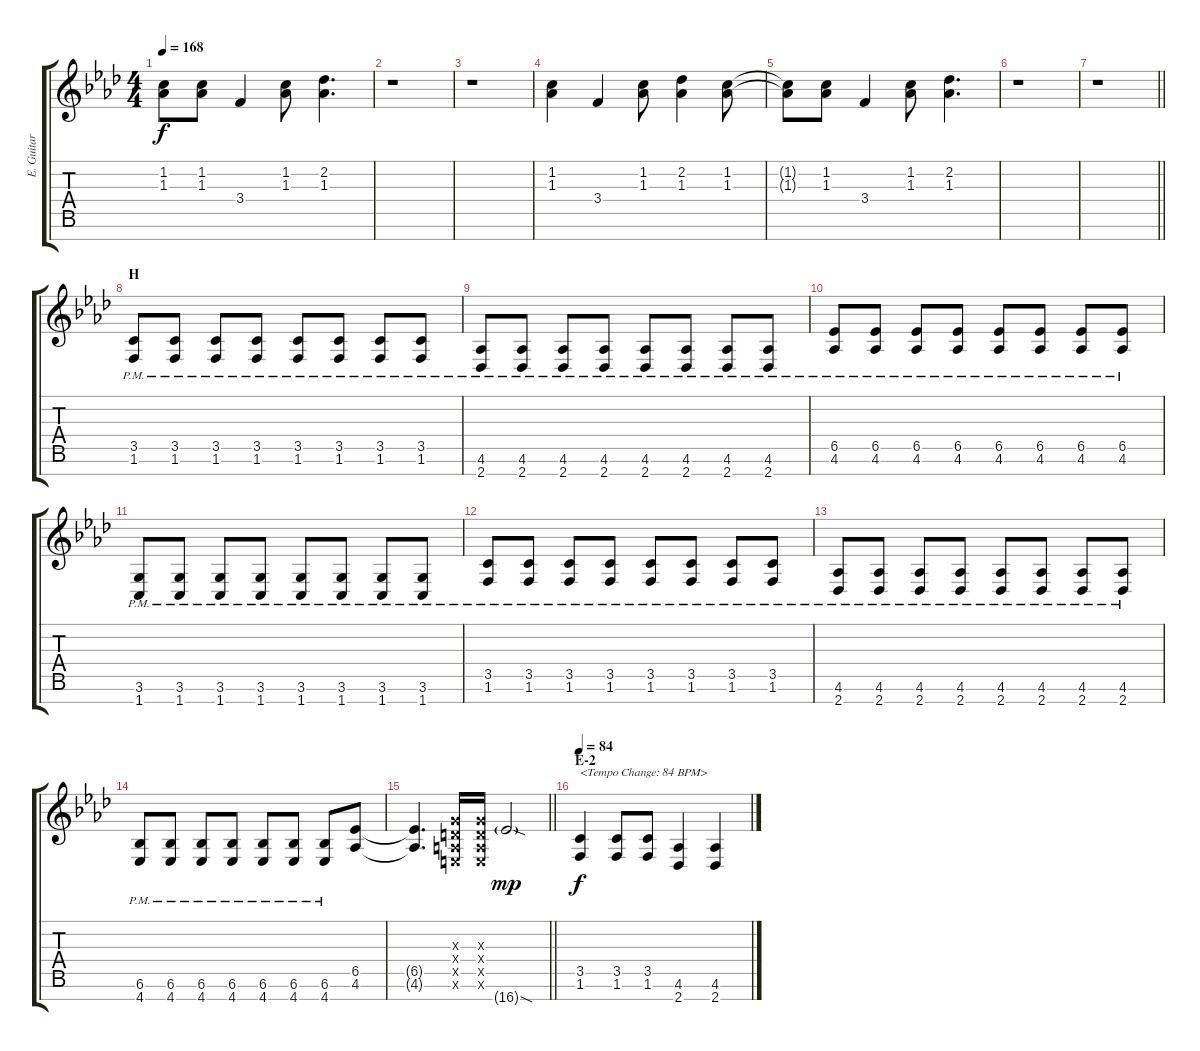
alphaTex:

\track ("E. Guitar I" "E. Guitar ") {instrument overdrivenguitar}
\staff {score tabs}
\tuning (E4 B3 G3 D3 A2 E2 B1) {hide}
\ts (4 4)
\tempo 168
\clef g2
\ks ab
(1.2{t} 1.3{t}).8{dy f} (1.2 1.3).8 3.4.4 (1.2 1.3).8 (2.2 1.3).4{d} |
r.1 |
r.1 |
(1.2 1.3).4 3.4.4 (1.2 1.3).8 (2.2 1.3).4 (1.2 1.3).8 |
(1.2{t} 1.3{t}).8 (1.2 1.3).8 3.4.4 (1.2 1.3).8 (2.2 1.3).4{d} |
r.1 |
\barLineRight lightlight
r.1 |
\section ("" "H")
(3.5{pm} 1.6{pm}).8 (3.5{pm} 1.6{pm}).8 (3.5{pm} 1.6{pm}).8 (3.5{pm} 1.6{pm}).8 (3.5{pm} 1.6{pm}).8 (3.5{pm} 1.6{pm}).8 (3.5{pm} 1.6{pm}).8 (3.5{pm} 1.6{pm}).8 |
(4.6{pm} 2.7{pm}).8 (4.6{pm} 2.7{pm}).8 (4.6{pm} 2.7{pm}).8 (4.6{pm} 2.7{pm}).8 (4.6{pm} 2.7{pm}).8 (4.6{pm} 2.7{pm}).8 (4.6{pm} 2.7{pm}).8 (4.6{pm} 2.7{pm}).8 |
(6.5{pm} 4.6{pm}).8 (6.5{pm} 4.6{pm}).8 (6.5{pm} 4.6{pm}).8 (6.5{pm} 4.6{pm}).8 (6.5{pm} 4.6{pm}).8 (6.5{pm} 4.6{pm}).8 (6.5{pm} 4.6{pm}).8 (6.5{pm} 4.6{pm}).8 |
(3.6{pm} 1.7{pm}).8 (3.6{pm} 1.7{pm}).8 (3.6{pm} 1.7{pm}).8 (3.6{pm} 1.7{pm}).8 (3.6{pm} 1.7{pm}).8 (3.6{pm} 1.7{pm}).8 (3.6{pm} 1.7{pm}).8 (3.6{pm} 1.7{pm}).8 |
(3.5{pm} 1.6{pm}).8 (3.5{pm} 1.6{pm}).8 (3.5{pm} 1.6{pm}).8 (3.5{pm} 1.6{pm}).8 (3.5{pm} 1.6{pm}).8 (3.5{pm} 1.6{pm}).8 (3.5{pm} 1.6{pm}).8 (3.5{pm} 1.6{pm}).8 |
(4.6{pm} 2.7{pm}).8 (4.6{pm} 2.7{pm}).8 (4.6{pm} 2.7{pm}).8 (4.6{pm} 2.7{pm}).8 (4.6{pm} 2.7{pm}).8 (4.6{pm} 2.7{pm}).8 (4.6{pm} 2.7{pm}).8 (4.6{pm} 2.7{pm}).8 |
(6.6{pm} 4.7{pm}).8 (6.6{pm} 4.7{pm}).8 (6.6{pm} 4.7{pm}).8 (6.6{pm} 4.7{pm}).8 (6.6{pm} 4.7{pm}).8 (6.6{pm} 4.7{pm}).8 (6.6{pm} 4.7{pm}).8 (6.5 4.6).8 |
\barLineRight lightlight
(6.5{t} 4.6{t}).4{d} (0.3{x} 0.4{x} 0.5{x} 0.6{x}).16 (0.3{x} 0.4{x} 0.5{x} 0.6{x}).16 16.7{sod g}.2{dy mp} |
\section ("" "E-2")
\tempo 84
(3.5 1.6).4{txt "<Tempo Change: 84 BPM>" dy f} (3.5 1.6).8 (3.5 1.6).8 (4.6 2.7).4 (4.6 2.7).4
